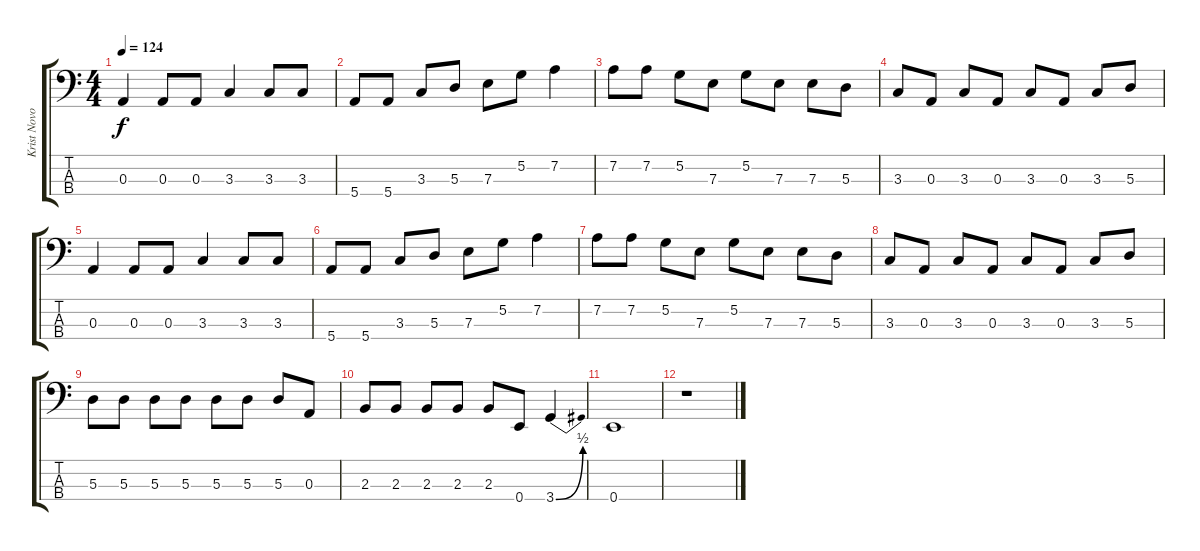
\track ("Krist Novoselic" "Krist Novo") {instrument electricbasspick}
\staff {score tabs}
\tuning (G2 D2 A1 E1) {hide}
\ts (4 4)
\tempo 124
\clef f4
\ks c
0.3.4{dy f} 0.3.8 0.3.8 3.3.4 3.3.8 3.3.8 |
5.4.8 5.4.8 3.3.8 5.3.8 7.3.8 5.2.8 7.2.4 |
7.2.8 7.2.8 5.2.8 7.3.8 5.2.8 7.3.8 7.3.8 5.3.8 |
3.3.8 0.3.8 3.3.8 0.3.8 3.3.8 0.3.8 3.3.8 5.3.8 |
0.3.4 0.3.8 0.3.8 3.3.4 3.3.8 3.3.8 |
5.4.8 5.4.8 3.3.8 5.3.8 7.3.8 5.2.8 7.2.4 |
7.2.8 7.2.8 5.2.8 7.3.8 5.2.8 7.3.8 7.3.8 5.3.8 |
3.3.8 0.3.8 3.3.8 0.3.8 3.3.8 0.3.8 3.3.8 5.3.8 |
5.3.8 5.3.8 5.3.8 5.3.8 5.3.8 5.3.8 5.3.8 0.3.8 |
2.3.8 2.3.8 2.3.8 2.3.8 2.3.8 0.4.8 3.4{be (bend 0 0 60 2)}.4 |
0.4.1 |
r.1
